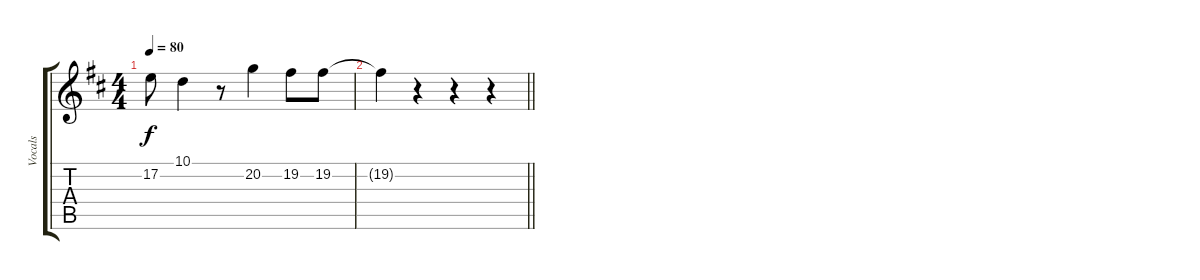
\track ("Vocals" "Vocals") {instrument clarinet}
\staff {score tabs}
\tuning (E4 B3 G3 D3 A2 E2) {hide}
\ts (4 4)
\tempo 80
\clef g2
\ks d
17.2{t}.8{dy f} 10.1.4 r.8 20.2.4 19.2.8 19.2.8 |
\barLineRight lightlight
19.2{t}.4 r.4 r.4 r.4
